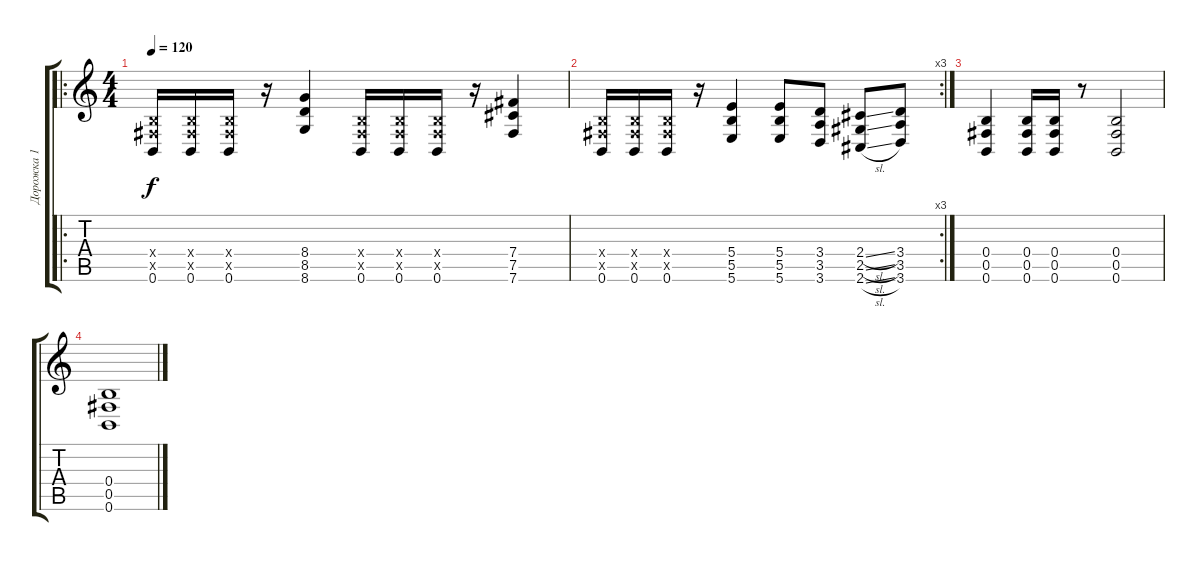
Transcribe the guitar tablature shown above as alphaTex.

\track ("Дорожка 1" "Дорожка 1") {instrument distortionguitar}
\staff {score tabs}
\tuning (Db4 Ab3 E3 B2 Gb2 B1) {hide}
\ro
\ts (4 4)
\tempo 120
\clef g2
\ks c
(0.4{x} 0.5{x} 0.6).16{dy f} (0.4{x} 0.5{x} 0.6).16 (0.4{x} 0.5{x} 0.6).16 r.16 (8.4 8.5 8.6).4 (0.4{x} 0.5{x} 0.6).16 (0.4{x} 0.5{x} 0.6).16 (0.4{x} 0.5{x} 0.6).16 r.16 (7.4 7.5 7.6).4 |
\rc 3
(0.4{x} 0.5{x} 0.6).16 (0.4{x} 0.5{x} 0.6).16 (0.4{x} 0.5{x} 0.6).16 r.16 (5.4 5.5 5.6).4 (5.4 5.5 5.6).8 (3.4 3.5 3.6).8 (2.4{sl} 2.5{sl} 2.6{sl}).8 (3.4 3.5 3.6).8 |
(0.4 0.5 0.6).4 (0.4 0.5 0.6).16 (0.4 0.5 0.6).16 r.8 (0.4 0.5 0.6).2 |
(0.4 0.5 0.6).1
